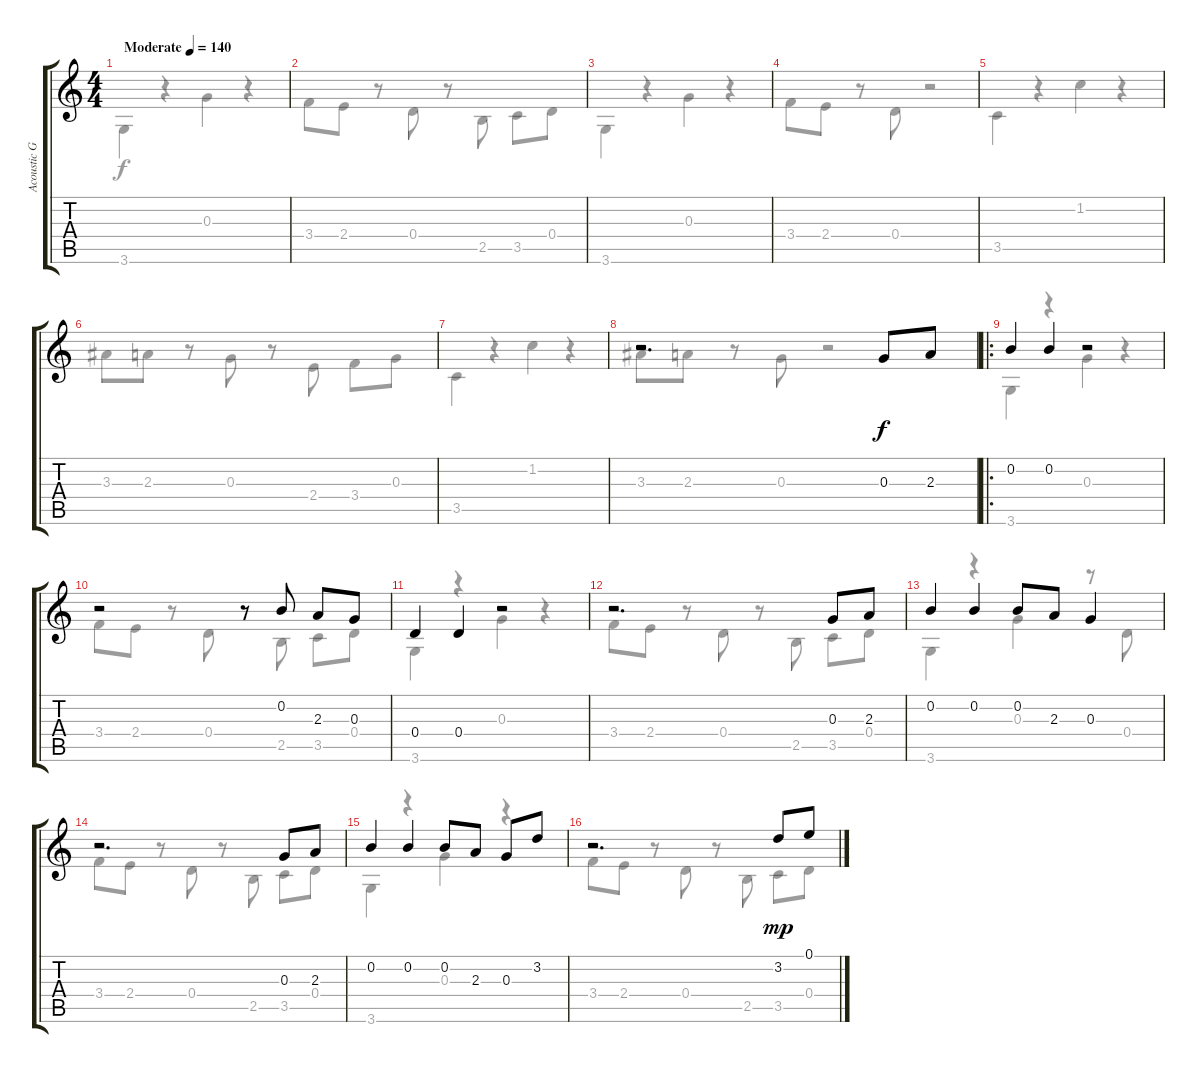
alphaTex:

\track ("Acoustic Guitar (steel)" "Acoustic G") {instrument acousticguitarsteel}
\staff {score tabs}
\tuning (E4 B3 G3 D3 A2 E2) {hide}
\voice
\ts (4 4)
\tempo (140 "Moderate")
\clef g2
\ks c
|
|
|
|
|
|
|
r.2{d} 0.3.8 2.3.8 |
\ro
0.2.4 0.2.4 r.2 |
r.2 r.8 0.2.8 2.3.8 0.3.8 |
0.4.4 0.4.4 r.2 |
r.2{d} 0.3.8 2.3.8 |
0.2.4 0.2.4 0.2.8 2.3.8 0.3.4 |
r.2{d} 0.3.8 2.3.8 |
0.2.4 0.2.4 0.2.8 2.3.8 0.3.8 3.2.8 |
r.2{d} 3.2.8{dy mp} 0.1.8
\voice
\clef g2
\ottava regular
\simile none
\ks c
3.6.4{dy f} r.4 0.3.4 r.4 |
3.4.8 2.4.8 r.8 0.4.8 r.8 2.5.8 3.5.8 0.4.8 |
3.6.4 r.4 0.3.4 r.4 |
3.4.8 2.4.8 r.8 0.4.8 r.2 |
3.5.4 r.4 1.2.4 r.4 |
3.3.8 2.3.8 r.8 0.3.8 r.8 2.4.8 3.4.8 0.3.8 |
3.5.4 r.4 1.2.4 r.4 |
3.3.8 2.3.8 r.8 0.3.8 r.2 |
3.6.4 r.4 0.3.4 r.4 |
3.4.8 2.4.8 r.8 0.4.8 r.8 2.5.8 3.5.8 0.4.8 |
3.6.4 r.4 0.3.4 r.4 |
3.4.8 2.4.8 r.8 0.4.8 r.8 2.5.8 3.5.8 0.4.8 |
3.6.4 r.4 0.3.4 r.8 0.4.8 |
3.4.8 2.4.8 r.8 0.4.8 r.8 2.5.8 3.5.8 0.4.8 |
3.6.4 r.4 0.3.4 r.4 |
3.4.8 2.4.8 r.8 0.4.8 r.8 2.5.8 3.5.8 0.4.8
